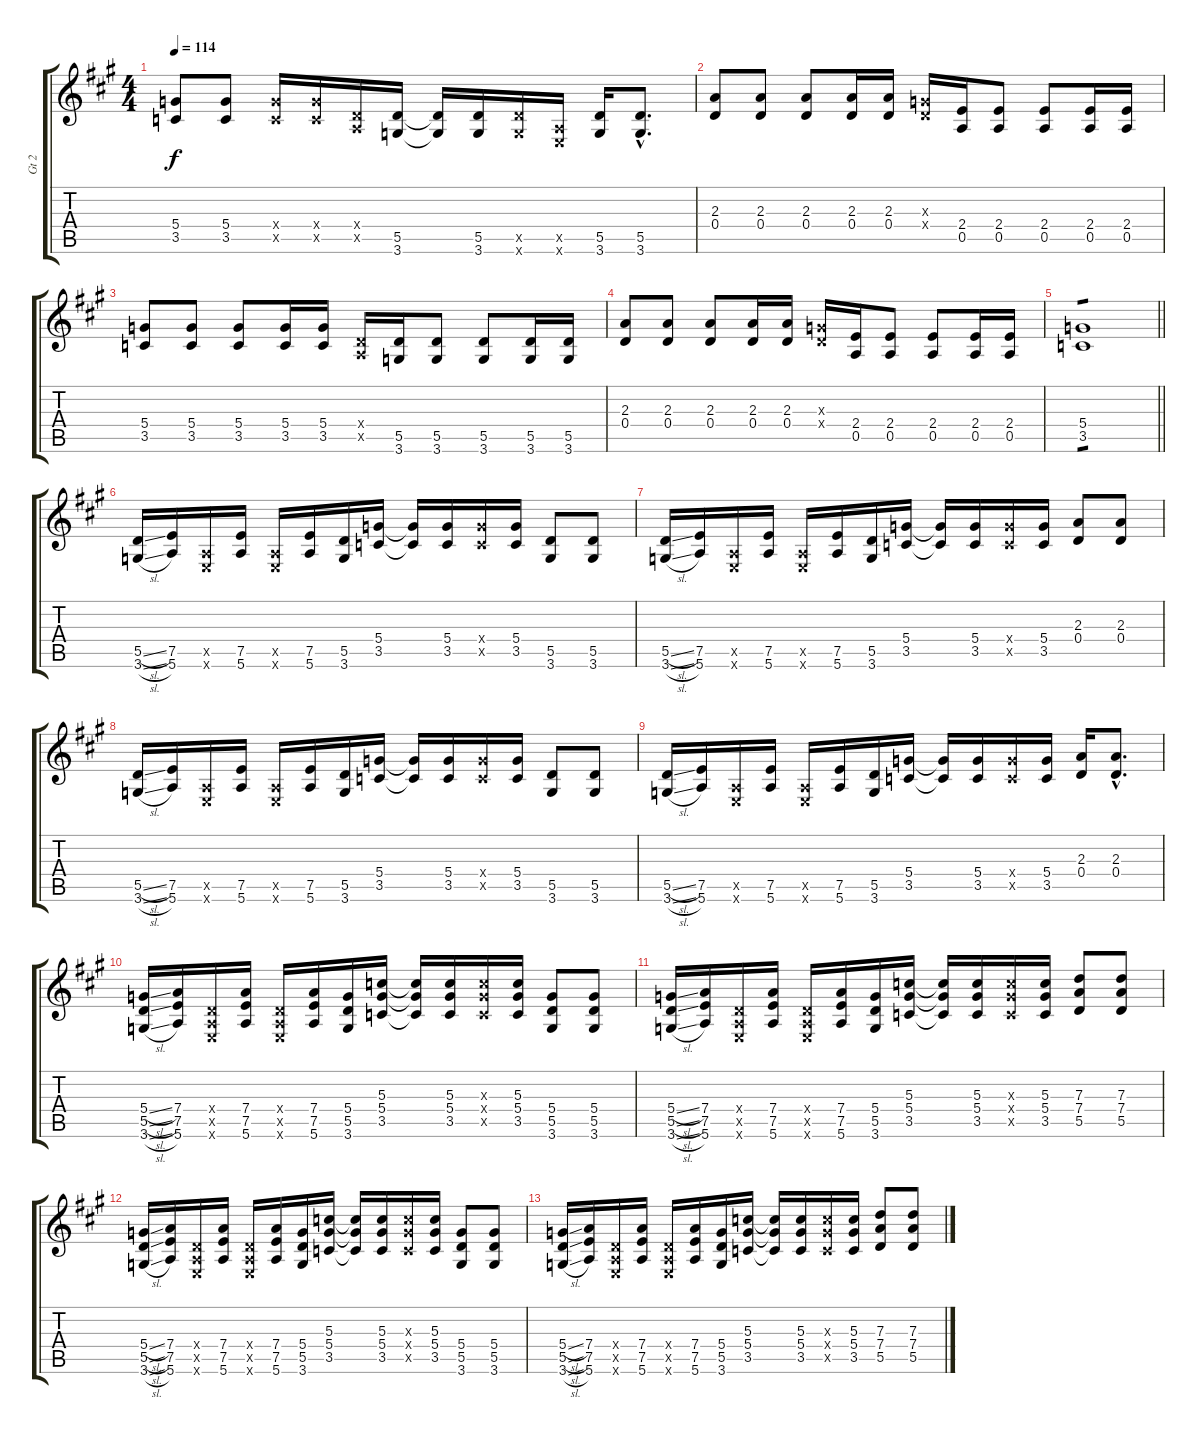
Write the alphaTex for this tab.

\track ("Gt 2" "Gt 2") {instrument overdrivenguitar}
\staff {score tabs}
\tuning (E4 B3 G3 D3 A2 E2) {hide}
\ts (4 4)
\tempo 114
\clef g2
\ks a
(5.4 3.5).8{dy f} (5.4 3.5).8 (5.4{x} 3.5{x}).16 (5.4{x} 3.5{x}).16 (0.4{x} 0.5{x}).16 (5.5 3.6).16 (5.5{t} 3.6{t}).16 (5.5 3.6).16 (5.5{x} 3.6{x}).16 (0.5{x} 0.6{x}).16 (5.5 3.6).16 (5.5{hac} 3.6{hac}).8{d} |
(2.3 0.4).8 (2.3 0.4).8 (2.3 0.4).8 (2.3 0.4).16 (2.3 0.4).16 (0.3{x} 0.4{x}).16 (2.4 0.5).16 (2.4 0.5).8 (2.4 0.5).8 (2.4 0.5).16 (2.4 0.5).16 |
(5.4 3.5).8 (5.4 3.5).8 (5.4 3.5).8 (5.4 3.5).16 (5.4 3.5).16 (0.4{x} 0.5{x}).16 (5.5 3.6).16 (5.5 3.6).8 (5.5 3.6).8 (5.5 3.6).16 (5.5 3.6).16 |
(2.3 0.4).8 (2.3 0.4).8 (2.3 0.4).8 (2.3 0.4).16 (2.3 0.4).16 (0.3{x} 0.4{x}).16 (2.4 0.5).16 (2.4 0.5).8 (2.4 0.5).8 (2.4 0.5).16 (2.4 0.5).16 |
\barLineRight lightlight
(5.4 3.5).1{tp 1} |
(5.5{sl} 3.6{sl}).16 (7.5 5.6).16 (0.5{x} 0.6{x}).16 (7.5 5.6).16 (0.5{x} 0.6{x}).16 (7.5 5.6).16 (5.5 3.6).16 (5.4 3.5).16 (5.4{t} 3.5{t}).16 (5.4 3.5).16 (5.4{x} 3.5{x}).16 (5.4 3.5).16 (5.5 3.6).8 (5.5 3.6).8 |
(5.5{sl} 3.6{sl}).16 (7.5 5.6).16 (0.5{x} 0.6{x}).16 (7.5 5.6).16 (0.5{x} 0.6{x}).16 (7.5 5.6).16 (5.5 3.6).16 (5.4 3.5).16 (5.4{t} 3.5{t}).16 (5.4 3.5).16 (5.4{x} 3.5{x}).16 (5.4 3.5).16 (2.3 0.4).8 (2.3 0.4).8 |
(5.5{sl} 3.6{sl}).16 (7.5 5.6).16 (0.5{x} 0.6{x}).16 (7.5 5.6).16 (0.5{x} 0.6{x}).16 (7.5 5.6).16 (5.5 3.6).16 (5.4 3.5).16 (5.4{t} 3.5{t}).16 (5.4 3.5).16 (5.4{x} 3.5{x}).16 (5.4 3.5).16 (5.5 3.6).8 (5.5 3.6).8 |
(5.5{sl} 3.6{sl}).16 (7.5 5.6).16 (0.5{x} 0.6{x}).16 (7.5 5.6).16 (0.5{x} 0.6{x}).16 (7.5 5.6).16 (5.5 3.6).16 (5.4 3.5).16 (5.4{t} 3.5{t}).16 (5.4 3.5).16 (5.4{x} 3.5{x}).16 (5.4 3.5).16 (2.3 0.4).16 (2.3{hac} 0.4{hac}).8{d} |
(5.4{sl} 5.5{sl} 3.6{sl}).16 (7.4 7.5 5.6).16 (0.4{x} 0.5{x} 0.6{x}).16 (7.4 7.5 5.6).16 (0.4{x} 0.5{x} 0.6{x}).16 (7.4 7.5 5.6).16 (5.4 5.5 3.6).16 (5.3 5.4 3.5).16 (5.3{t} 5.4{t} 3.5{t}).16 (5.3 5.4 3.5).16 (5.3{x} 5.4{x} 3.5{x}).16 (5.3 5.4 3.5).16 (5.4 5.5 3.6).8 (5.4 5.5 3.6).8 |
(5.4{sl} 5.5{sl} 3.6{sl}).16 (7.4 7.5 5.6).16 (0.4{x} 0.5{x} 0.6{x}).16 (7.4 7.5 5.6).16 (0.4{x} 0.5{x} 0.6{x}).16 (7.4 7.5 5.6).16 (5.4 5.5 3.6).16 (5.3 5.4 3.5).16 (5.3{t} 5.4{t} 3.5{t}).16 (5.3 5.4 3.5).16 (5.3{x} 5.4{x} 3.5{x}).16 (5.3 5.4 3.5).16 (7.3 7.4 5.5).8 (7.3 7.4 5.5).8 |
(5.4{sl} 5.5{sl} 3.6{sl}).16 (7.4 7.5 5.6).16 (0.4{x} 0.5{x} 0.6{x}).16 (7.4 7.5 5.6).16 (0.4{x} 0.5{x} 0.6{x}).16 (7.4 7.5 5.6).16 (5.4 5.5 3.6).16 (5.3 5.4 3.5).16 (5.3{t} 5.4{t} 3.5{t}).16 (5.3 5.4 3.5).16 (5.3{x} 5.4{x} 3.5{x}).16 (5.3 5.4 3.5).16 (5.4 5.5 3.6).8 (5.4 5.5 3.6).8 |
(5.4{sl} 5.5{sl} 3.6{sl}).16 (7.4 7.5 5.6).16 (0.4{x} 0.5{x} 0.6{x}).16 (7.4 7.5 5.6).16 (0.4{x} 0.5{x} 0.6{x}).16 (7.4 7.5 5.6).16 (5.4 5.5 3.6).16 (5.3 5.4 3.5).16 (5.3{t} 5.4{t} 3.5{t}).16 (5.3 5.4 3.5).16 (5.3{x} 5.4{x} 3.5{x}).16 (5.3 5.4 3.5).16 (7.3 7.4 5.5).8 (7.3 7.4 5.5).8
